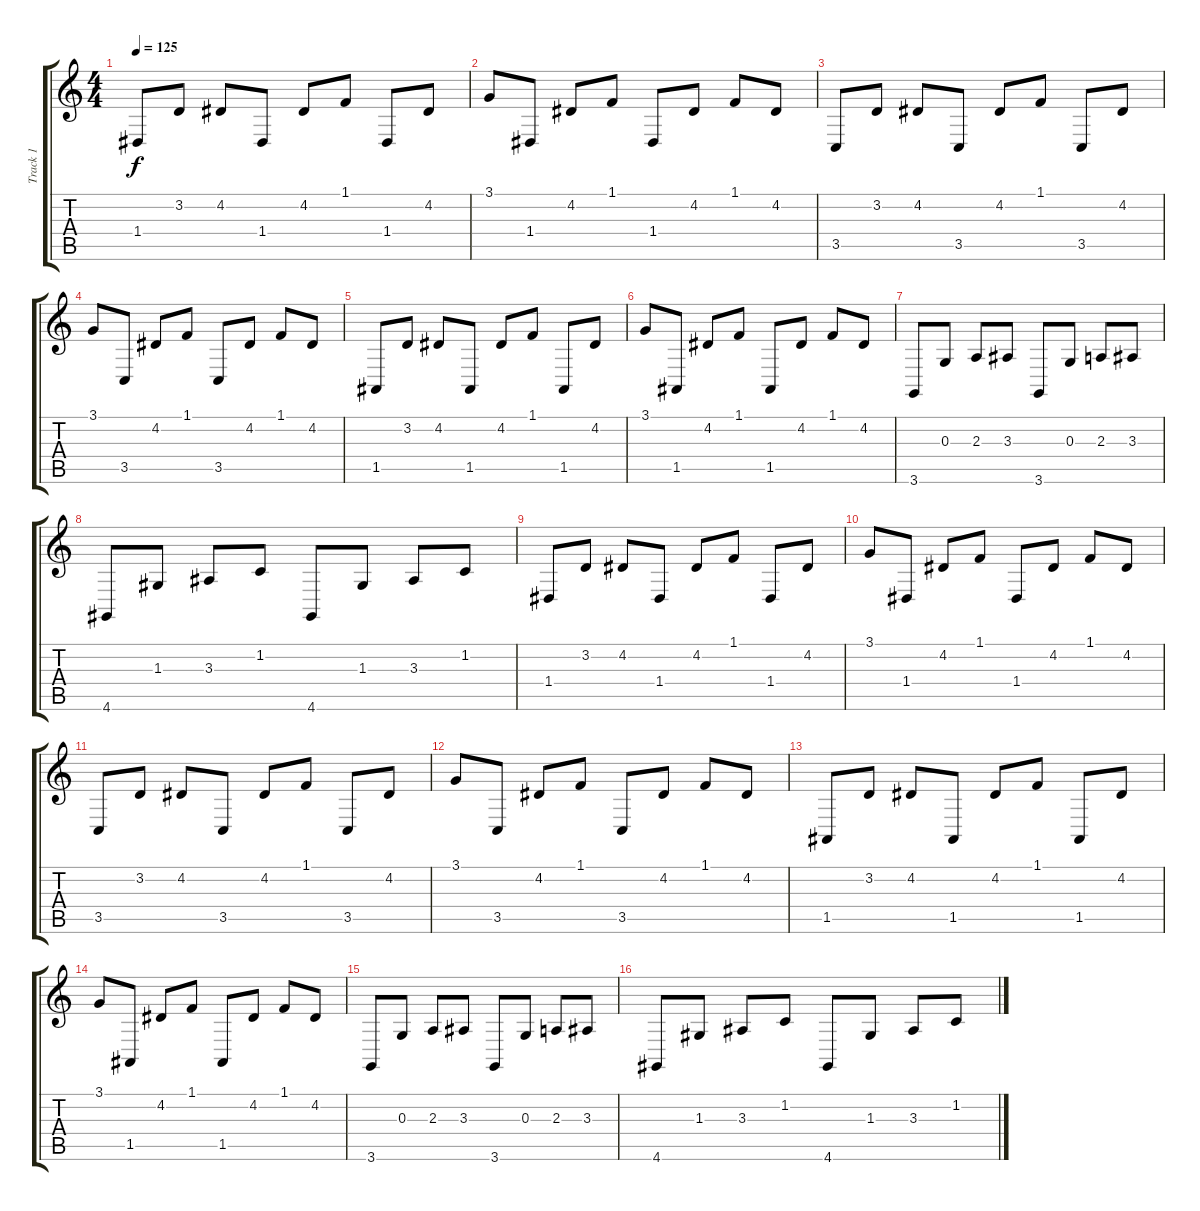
\track ("Track 1" "Track 1") {instrument electricgrandpiano}
\staff {score tabs}
\tuning (E4 B3 G3 D3 A2 E2) {hide}
\ts (4 4)
\tempo 125
\clef g2
\ks c
1.4.8{dy f} 3.2.8 4.2.8 1.4.8 4.2.8 1.1.8 1.4.8 4.2.8 |
3.1.8 1.4.8 4.2.8 1.1.8 1.4.8 4.2.8 1.1.8 4.2.8 |
3.5.8 3.2.8 4.2.8 3.5.8 4.2.8 1.1.8 3.5.8 4.2.8 |
3.1.8 3.5.8 4.2.8 1.1.8 3.5.8 4.2.8 1.1.8 4.2.8 |
1.5.8 3.2.8 4.2.8 1.5.8 4.2.8 1.1.8 1.5.8 4.2.8 |
3.1.8 1.5.8 4.2.8 1.1.8 1.5.8 4.2.8 1.1.8 4.2.8 |
3.6.8 0.3.8 2.3.8 3.3.8 3.6.8 0.3.8 2.3.8 3.3.8 |
4.6.8 1.3.8 3.3.8 1.2.8 4.6.8 1.3.8 3.3.8 1.2.8 |
1.4.8 3.2.8 4.2.8 1.4.8 4.2.8 1.1.8 1.4.8 4.2.8 |
3.1.8 1.4.8 4.2.8 1.1.8 1.4.8 4.2.8 1.1.8 4.2.8 |
3.5.8 3.2.8 4.2.8 3.5.8 4.2.8 1.1.8 3.5.8 4.2.8 |
3.1.8 3.5.8 4.2.8 1.1.8 3.5.8 4.2.8 1.1.8 4.2.8 |
1.5.8 3.2.8 4.2.8 1.5.8 4.2.8 1.1.8 1.5.8 4.2.8 |
3.1.8 1.5.8 4.2.8 1.1.8 1.5.8 4.2.8 1.1.8 4.2.8 |
3.6.8 0.3.8 2.3.8 3.3.8 3.6.8 0.3.8 2.3.8 3.3.8 |
4.6.8 1.3.8 3.3.8 1.2.8 4.6.8 1.3.8 3.3.8 1.2.8
